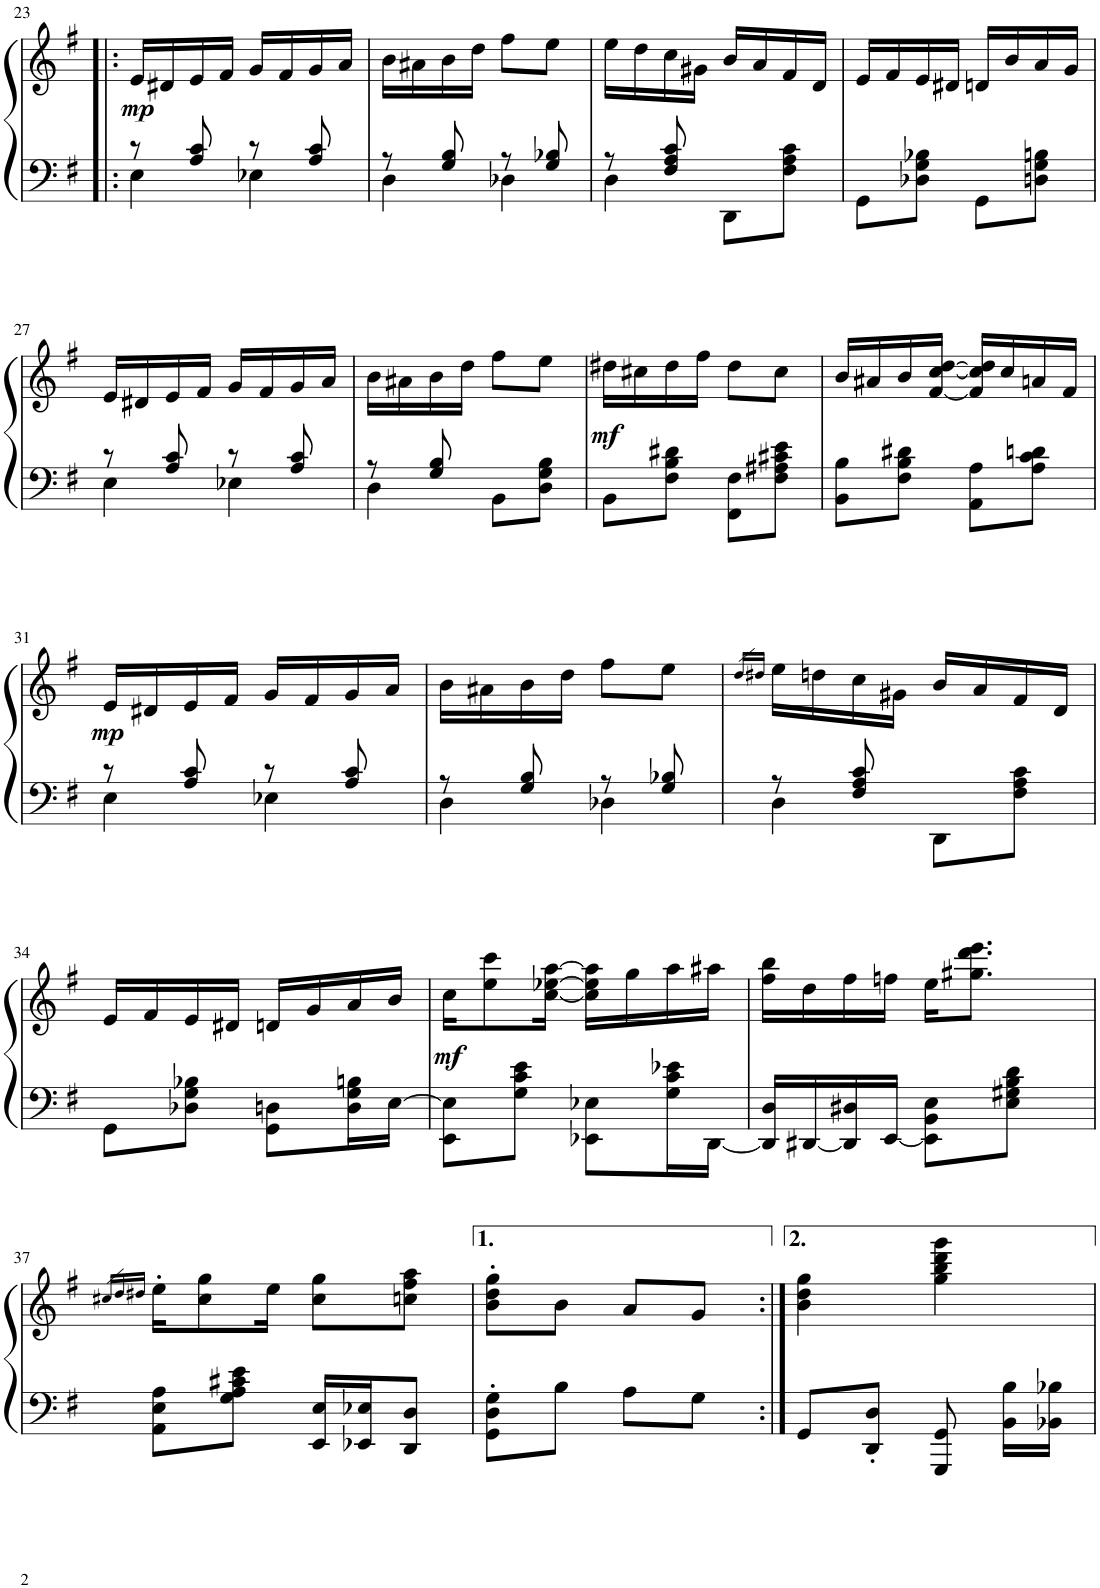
**kern	**kern	**dynam
*part1	*part1	*part1
*staff2	*staff1	*staff1/2
*I"Piano	*	*
*I'Pno.	*	*
!!LO:PB:g=z
*clefF4	*clefG2	*
*k[f#]	*k[f#]	*
*G:	*G:	*
*M2/4	*M2/4	*
=23!|:	=23!|:	=23!|:
*^	*	*
!	!	!	!LO:DY:b
8r	4E\	16e/LL	mp
.	.	16d#X/	.
8A/' 8c/'	.	16e/	.
.	.	16f#/JJ	.
8r	4E-X\	16g/LL	.
.	.	16f#/	.
8A/' 8c/'	.	16g/	.
.	.	16a/JJ	.
=24	=24	=24	=24
8r	4D\	16b\LL	.
.	.	16a#X\	.
8G/' 8B/'	.	16b\	.
.	.	16dd\JJ	.
8r	4D-X\	8ff#\L	.
8G/' 8B-X/'	.	8ee\J	.
=25	=25	=25	=25
8r	4D\	16ee\LL	.
.	.	16dd\	.
8F#/' 8A/' 8c/'	.	16cc\	.
.	.	16g#X\JJ	.
8DD\L	4ryy	16b/LL	.
.	.	16a/	.
8F#\' 8A\' 8c\'J	.	16f#/	.
.	.	16d/JJ	.
*v	*v	*	*
=26	=26	=26
8GG\L	16e/LL	.
.	16f#/	.
8D-X\' 8G\' 8B-X\'J	16e/	.
.	16d#X/JJ	.
8GG\L	16dn/LL	.
.	16b/	.
8Dn\' 8G\' 8Bn\'J	16a/	.
.	16g/JJ	.
!!LO:LB:g=z
=27	=27	=27
*^	*	*
8r	4E\	16e/LL	.
.	.	16d#X/	.
8A/' 8c/'	.	16e/	.
.	.	16f#/JJ	.
8r	4E-X\	16g/LL	.
.	.	16f#/	.
8A/' 8c/'	.	16g/	.
.	.	16a/JJ	.
=28	=28	=28	=28
8r	4D\	16b\LL	.
.	.	16a#X\	.
8G/' 8B/'	.	16b\	.
.	.	16dd\JJ	.
8BB\L	4ryy	8ff#\L	.
8D\' 8G\' 8B\'J	.	8ee\J	.
*v	*v	*	*
=29	=29	=29
!	!	!LO:DY:b
8BB\L	16dd#X\LL	mf
.	16cc#X\	.
8F#\' 8B\' 8d#X\'J	16dd#\	.
.	16ff#\JJ	.
8FF#\ 8F#\L	8dd#\L	.
8F#\' 8A#X\' 8c#X\' 8e\'J	8cc#\J	.
=30	=30	=30
8BB\ 8B\L	16b/LL	.
.	16a#X/	.
8F#\' 8B\' 8d#X\'J	16b/	.
.	[16f#/ [16cc/ [16dd/JJ	.
8AA\ 8A\L	16f#/] 16cc/] 16dd/]LL	.
.	16cc/	.
8A\' 8c\' 8dn\'J	16an/	.
.	16f#/JJ	.
!!LO:LB:g=z
=31	=31	=31
*^	*	*
!	!	!	!LO:DY:b
8r	4E\	16e/LL	mp
.	.	16d#X/	.
8A/' 8c/'	.	16e/	.
.	.	16f#/JJ	.
8r	4E-X\	16g/LL	.
.	.	16f#/	.
8A/' 8c/'	.	16g/	.
.	.	16a/JJ	.
=32	=32	=32	=32
8r	4D\	16b\LL	.
.	.	16a#X\	.
8G/' 8B/'	.	16b\	.
.	.	16dd\JJ	.
8r	4D-X\	8ff#\L	.
8G/' 8B-X/'	.	8ee\J	.
=33	=33	=33	=33
.	.	16qdd/LL	.
.	.	16qdd#X/JJ	.
8r	4D\	16ee\LL	.
.	.	16ddn\	.
8F#/' 8A/' 8c/'	.	16cc\	.
.	.	16g#X\JJ	.
8DD\L	4ryy	16b/LL	.
.	.	16a/	.
8F#\' 8A\' 8c\'J	.	16f#/	.
.	.	16d/JJ	.
*v	*v	*	*
!!LO:LB:g=z
=34	=34	=34
8GG\L	16e/LL	.
.	16f#/	.
8D-X\' 8G\' 8B-X\'J	16e/	.
.	16d#X/JJ	.
8GG\ 8Dn\L	16dn/LL	.
.	16g/	.
16D\' 16G\' 16Bn\'L	16a/	.
[16E\JJ	16b/JJ	.
=35	=35	=35
!	!	!LO:DY:b
8EE\ 8E\]L	16cc\KL	mf
.	8ee\ 8ccc\	.
8G\' 8c\' 8e\'J	.	.
.	[16cc\ [16ee-X\ [16aa\Jk	.
8EE-X\ 8E-X\L	16cc\] 16ee-\] 16aa\]LL	.
.	16gg\	.
16G\' 16c\' 16e-X\'L	16aa\	.
[<16DD\JJ	16aa#X\JJ	.
=36	=36	=36
*	*^	*
16DD/] 16D/LL	16ff#\ 16bb\LL	64ryy	.
*	*v	*v	*
[16DD#X/	16dd\	.
16DD#/] 16D#X/	16ff#\	.
[<16EE/JJ	16ffn\JJ	.
8EE\] 8BB\ 8E\L	16ee\KL	.
.	8.gg#X\ 8.ddd\ 8.eee\J	.
8E\' 8G#X\' 8B\' 8d\'J	.	.
*	*^	*
.	.	64cc#X!LLLL	.
.	.	64dd!	.
.	.	64dd#X!JJJJ	.
!!LO:LB:g=z	!!
=37	=37	=37	=37
.	16qcc#X/LL	.	.
.	16qdd/	.	.
.	16qdd#X/JJ	.	.
8AA\ 8E\ 8A\L	16ee'\KL	16ee'	.
.	8cc#\ 8gg\	4..ryy	.
8G\' 8A\' 8c#X\' 8e\'J	.	.	.
.	16ee\Jk	.	.
16EE/ 16E/LL	8cc#\ 8gg\L	.	.
16EE-X/ 16E-X/J	.	.	.
8DD/ 8D/J	8ccn\ 8ff#\ 8aa\J	.	.
*	*v	*v	*
=38	=38	=38
8GG\' 8D\' 8G\'L	8b\' 8dd\' 8gg\'L	.
8B\J	8b\J	.
8A\L	8a/L	.
8G\J	8g/J	.
=39:|!	=39:|!	=39:|!
8GG/L	4b\ 4dd\ 4gg\	.
8DD/' 8D/'J	.	.
8GGG/ 8GG/	4gg\ 4bb\ 4ddd\ 4ggg\	.
16BB\ 16B\LL	.	.
16BB-X\ 16B-X\JJ	.	.
=	=	=
*-	*-	*-
